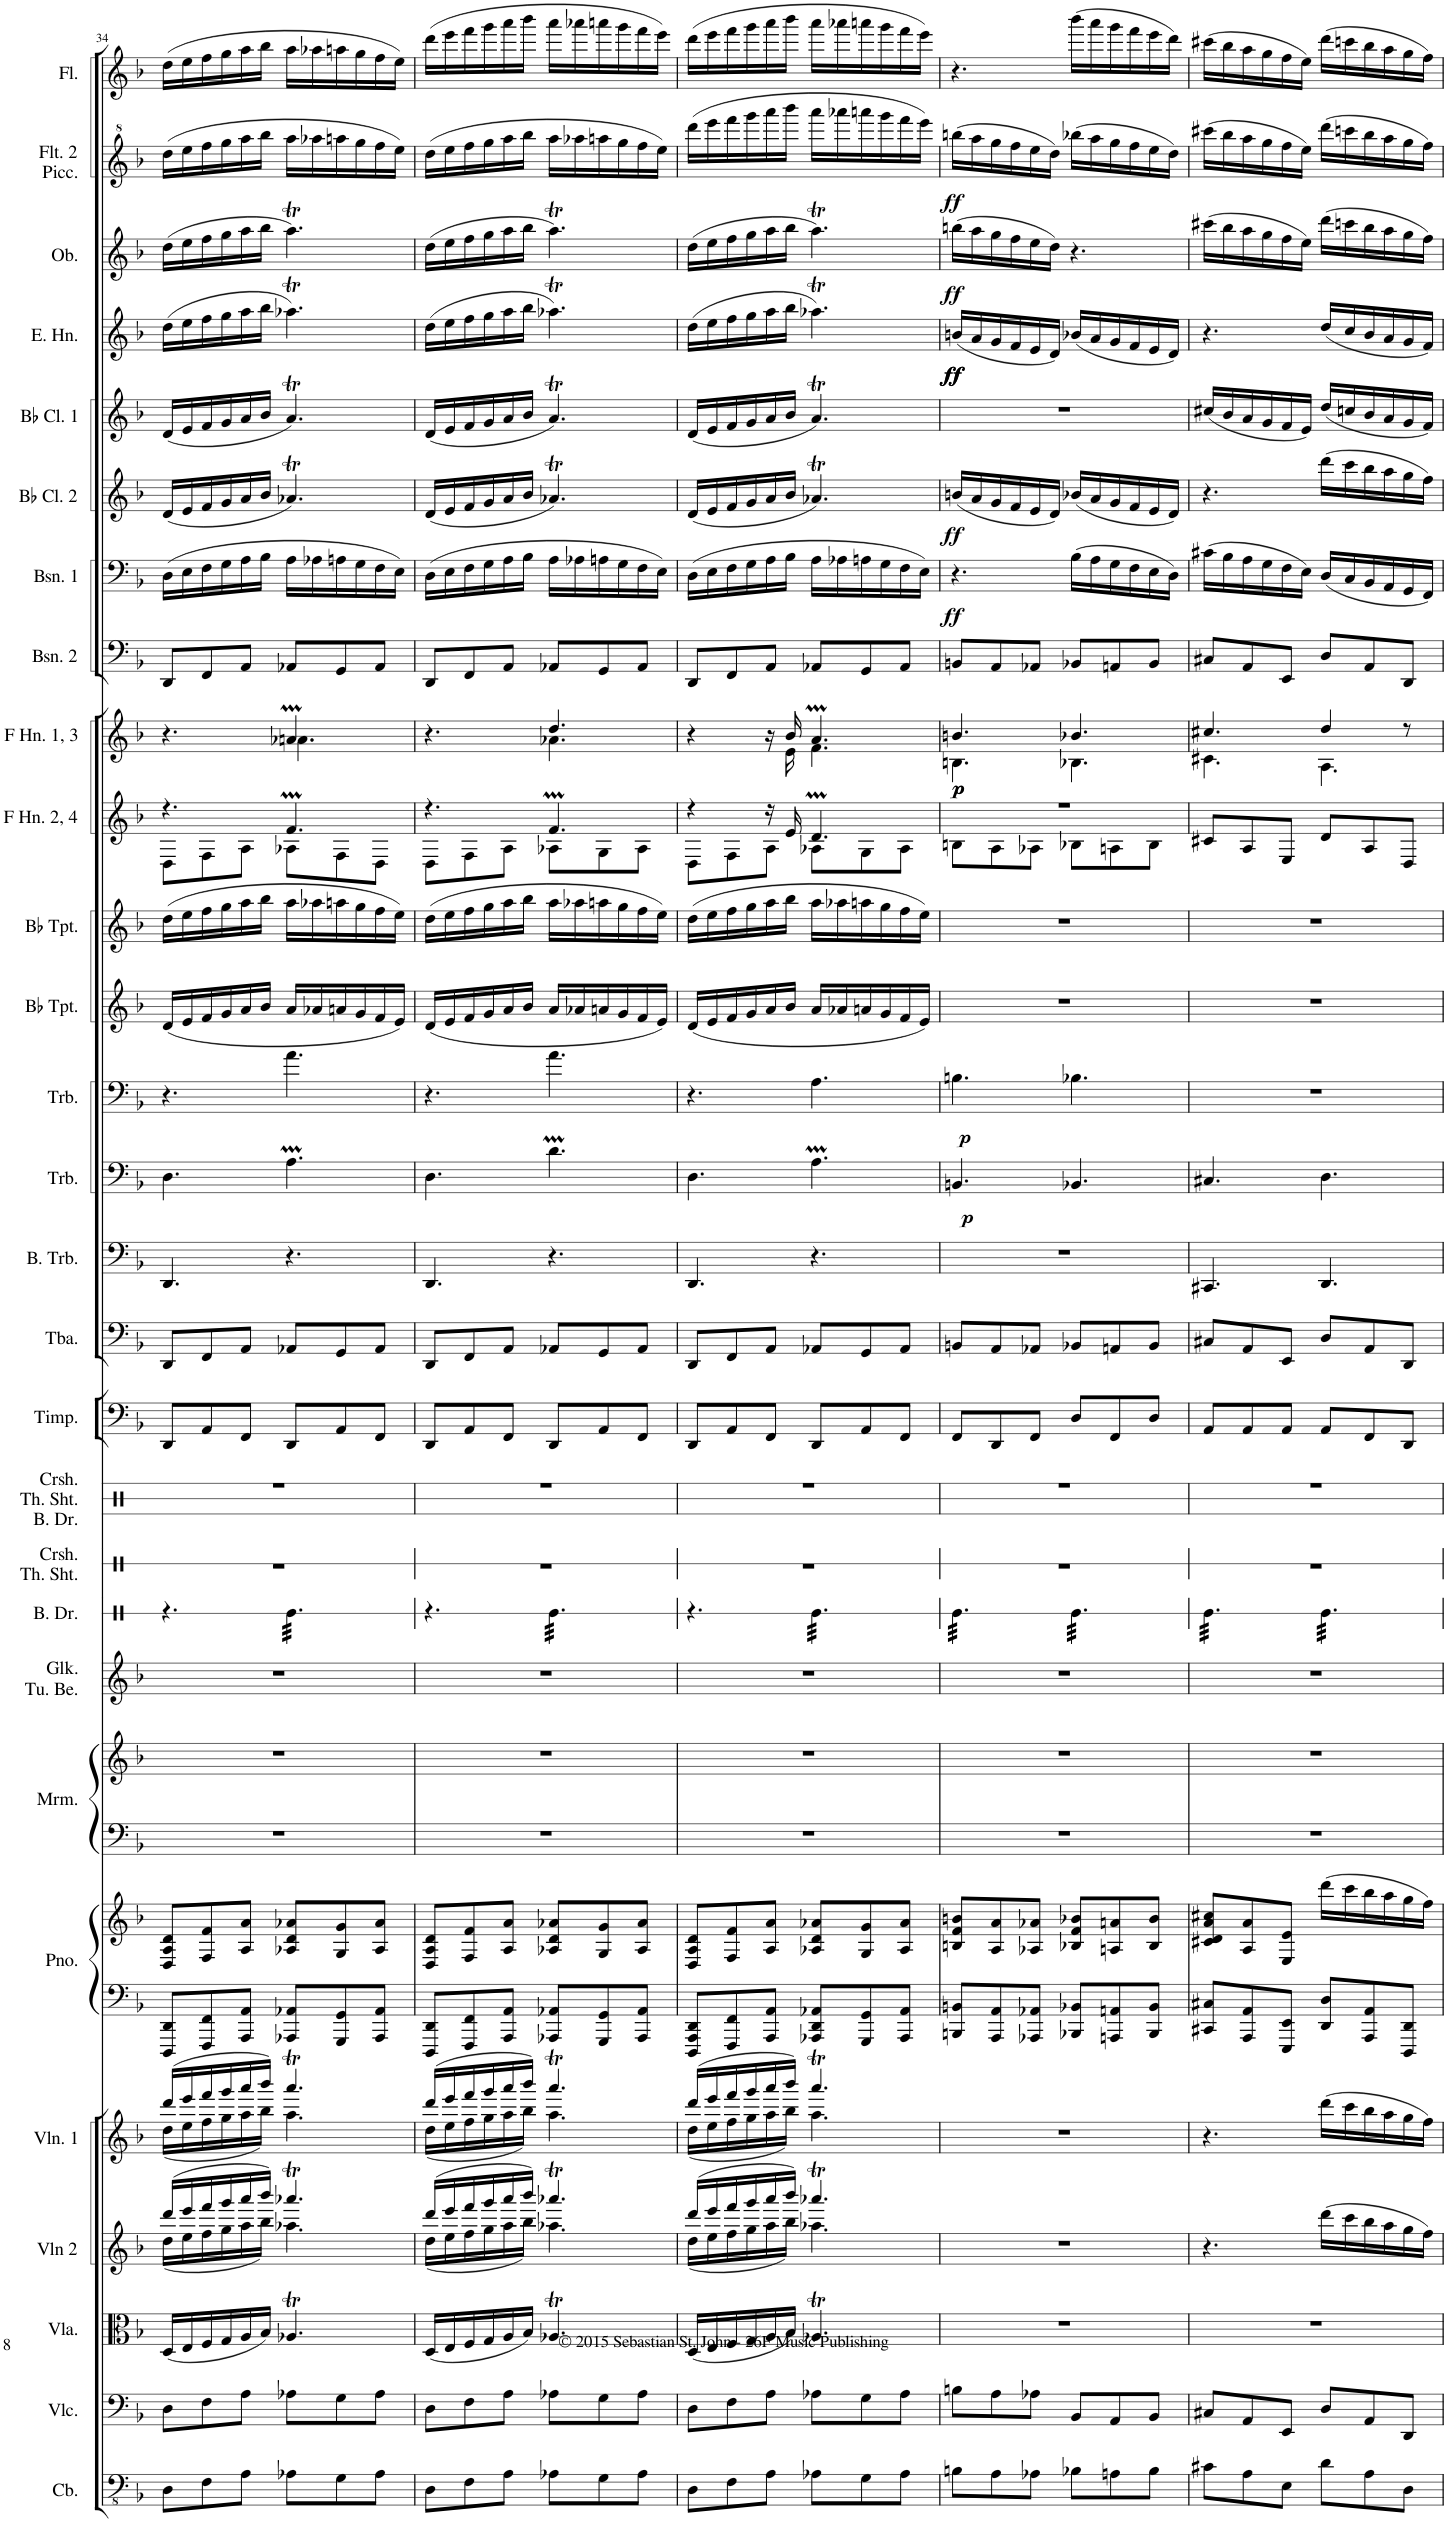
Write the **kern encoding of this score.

**kern	**kern	**kern	**kern	**kern	**kern	**kern	**kern	**kern	**kern	**kern	**kern	**kern	**kern	**kern	**kern	**kern	**dynam	**kern	**dynam	**kern	**kern	**kern	**kern	**dynam	**kern	**kern	**dynam	**kern	**dynam	**kern	**kern	**dynam	**kern	**dynam	**kern	**dynam	**kern
*part28	*part27	*part26	*part25	*part24	*part23	*part23	*part22	*part22	*part21	*part20	*part19	*part18	*part17	*part16	*part15	*part14	*part14	*part13	*part13	*part12	*part11	*part10	*part9	*part9	*part8	*part7	*part7	*part6	*part6	*part5	*part4	*part4	*part3	*part3	*part2	*part2	*part1
*staff30	*staff29	*staff28	*staff27	*staff26	*staff25	*staff24	*staff23	*staff22	*staff21	*staff20	*staff19	*staff18	*staff17	*staff16	*staff15	*staff14	*staff14	*staff13	*staff13	*staff12	*staff11	*staff10	*staff9	*staff9	*staff8	*staff7	*staff7	*staff6	*staff6	*staff5	*staff4	*staff4	*staff3	*staff3	*staff2	*staff2	*staff1
*I"Contrabass	*I"Violoncello	*I"Viola	*I"Violin 2	*I"Violin 1	*I"Piano	*	*I"Marimba	*	*I"Glockenspiel Tubular Bells	*I"Bass Drum	*I"Crash Thundersheet	*I"Crash Thundersheet Bass Drum	*I"Timpani	*I"Tuba	*I"Bass Trombone	*I"Trombone	*	*I"Trombone	*	*I"Bb Trumpet	*I"Trumpets in Bb	*I"Horn in F 2, 4	*I"Horn in F 1, 3	*	*I"Bassoon 2	*I"Bassoon 1	*	*I"Clarinets in Bb 2	*	*I"Bb Clarinet 1	*I"English Horn	*	*I"Oboes	*	*I"Flute 2 Piccolo	*	*I"Flutes
*I'Cb.	*I'Vlc.	*I'Vla.	*I'Vln 2	*I'Vln. 1	*I'Pno.	*	*I'Mrm.	*	*I'Glk. Tu. Be.	*I'B. Dr.	*I'Crsh. Th. Sht.	*I'Crsh. Th. Sht. B. Dr.	*I'Timp.	*I'Tba.	*I'B. Trb.	*I'Trb.	*	*I'Trb.	*	*I'Bb Tpt.	*	*	*	*	*I'Bsn. 2	*I'Bsn. 1	*	*	*	*I'Bb Cl. 1	*I'E. Hn.	*	*I'Ob.	*	*I'Flt. 2 Picc.	*	*I'Fl.
!!LO:PB:g=z
*clefFv4	*clefF4	*clefC3	*clefG2	*clefG2	*clefF4	*clefG2	*clefF4	*clefG2	*clefG2	*clefX	*clefX	*clefX	*clefF4	*clefF4	*clefF4	*clefF4	*	*clefF4	*	*clefG2	*clefG2	*clefG2	*clefG2	*	*clefF4	*clefF4	*	*clefG2	*	*clefG2	*clefG2	*	*clefG2	*	*clefG^2	*	*clefG2
*ITrd7c12	*	*	*	*	*	*	*	*	*	*	*	*	*	*	*	*	*	*	*	*ITrd1c2	*ITrd1c2	*ITrd4c7	*ITrd4c7	*	*	*	*	*ITrd1c2	*	*ITrd1c2	*ITrd4c7	*	*	*	*ITrd-7c-12	*	*
*k[b-]	*k[b-]	*k[b-]	*k[b-]	*k[b-]	*k[b-]	*k[b-]	*k[b-]	*k[b-]	*k[b-]	*k[]	*k[]	*k[]	*k[b-]	*k[b-]	*k[b-]	*k[b-]	*	*k[b-]	*	*k[b-]	*k[b-]	*k[b-]	*k[b-]	*	*k[b-]	*k[b-]	*	*k[b-]	*	*k[b-]	*k[b-]	*	*k[b-]	*	*k[b-]	*	*k[b-]
*M6/8	*M6/8	*M6/8	*M6/8	*M6/8	*M6/8	*M6/8	*M6/8	*M6/8	*M6/8	*M6/8	*M6/8	*M6/8	*M6/8	*M6/8	*M6/8	*M6/8	*	*M6/8	*	*M6/8	*M6/8	*M6/8	*M6/8	*	*M6/8	*M6/8	*	*M6/8	*	*M6/8	*M6/8	*	*M6/8	*	*M6/8	*	*M6/8
=34	=34	=34	=34	=34	=34	=34	=34	=34	=34	=34	=34	=34	=34	=34	=34	=34	=34	=34	=34	=34	=34	=34	=34	=34	=34	=34	=34	=34	=34	=34	=34	=34	=34	=34	=34	=34	=34
*	*	*	*^	*^	*	*	*	*	*	*	*	*	*	*	*	*	*	*	*	*	*	*^	*^	*	*	*	*	*	*	*	*	*	*	*	*	*	*
8DD\L	8D\L	(16D/LL	(16ddd/LL	(16dd\LL	(16ddd/LL	(16dd\LL	8DDD/ 8DD/L	8D/ 8A/ 8d/L	2.r	2.r	2.r	4.r	2.r	2.r	8DD/L	8DD/L	4.DD/	4.D\	.	4.r	.	(16d/LL	(16dd\LL	4.r	8D\L	4.r	4.ryy	.	8DD/L	(16D\LL	.	(16d/LL	.	(16d/LL	(16dd\LL	.	(16dd\LL	.	(16ddd\LL	.	(16dd\LL
.	.	16E/	16eee/	16ee\	16eee/	16ee\	.	.	.	.	.	.	.	.	.	.	.	.	.	.	.	16e/	16ee\	.	.	.	.	.	.	16E\	.	16e/	.	16e/	16ee\	.	16ee\	.	16eee\	.	16ee\
8FF\	8F\	16F/	16fff/	16ff\	16fff/	16ff\	8FFF/ 8FF/	8F/ 8f/	.	.	.	.	.	.	8AA/	8FF/	.	.	.	.	.	16f/	16ff\	.	8F\	.	.	.	8FF/	16F\	.	16f/	.	16f/	16ff\	.	16ff\	.	16fff\	.	16ff\
.	.	16G/	16ggg/	16gg\	16ggg/	16gg\	.	.	.	.	.	.	.	.	.	.	.	.	.	.	.	16g/	16gg\	.	.	.	.	.	.	16G\	.	16g/	.	16g/	16gg\	.	16gg\	.	16ggg\	.	16gg\
8AA\J	8A\J	16A/	16aaa/	16aa\	16aaa/	16aa\	8AAA/ 8AA/J	8A/ 8a/J	.	.	.	.	.	.	8FF/J	8AA/J	.	.	.	.	.	16a/	16aa\	.	8A\J	.	.	.	8AA/J	16A\	.	16a/	.	16a/	16aa\	.	16aa\	.	16aaa\	.	16aa\
.	.	16B-/JJ)	16bbb-/JJ)	16bb-\JJ)	16bbb-/JJ)	16bb-\JJ)	.	.	.	.	.	.	.	.	.	.	.	.	.	.	.	16b-/JJ	16bb-\JJ	.	.	.	.	.	.	16B-\JJ	.	16b-/JJ	.	16b-/JJ	16bb-\JJ	.	16bb-\JJ	.	16bbb-\JJ	.	16bb-\JJ
*	*	*	*	*	*	*	*	*	*	*	*	*tremolo	*	*	*	*	*	*	*	*	*	*	*	*	*	*	*	*	*	*	*	*	*	*	*	*	*	*	*	*	*
8AA-X\L	8A-X\L	4.A-XT/	4.aaa-XT/	4.aa-X\	4.aaat/	4.aa\	8AAA-X/ 8AA-X/L	8A-X/ 8d/ 8a-X/L	.	.	.	32Re\LLL	.	.	8DD/L	8AA-X/L	4.r	4.Am\	.	4.a\	.	16a/LL	16aa\LL	4.fM/	8A-X\L	4.a-XM/	4.an\	.	8AA-X/L	16A\LL	.	4.a-XT/)	.	4.at/)	4.aa-XT\)	.	4.aat\)	.	16aaa\LL	.	16aa\LL
.	.	.	.	.	.	.	.	.	.	.	.	32Re\	.	.	.	.	.	.	.	.	.	.	.	.	.	.	.	.	.	.	.	.	.	.	.	.	.	.	.	.	.
.	.	.	.	.	.	.	.	.	.	.	.	32Re\	.	.	.	.	.	.	.	.	.	16a-X/	16aa-X\	.	.	.	.	.	.	16A-X\	.	.	.	.	.	.	.	.	16aaa-X\	.	16aa-X\
.	.	.	.	.	.	.	.	.	.	.	.	32Re\	.	.	.	.	.	.	.	.	.	.	.	.	.	.	.	.	.	.	.	.	.	.	.	.	.	.	.	.	.
8GG\	8G\	.	.	.	.	.	8GGG/ 8GG/	8G/ 8g/	.	.	.	32Re\	.	.	8AA/	8GG/	.	.	.	.	.	16an/	16aan\	.	8F\	.	.	.	8GG/	16An\	.	.	.	.	.	.	.	.	16aaan\	.	16aan\
.	.	.	.	.	.	.	.	.	.	.	.	32Re\	.	.	.	.	.	.	.	.	.	.	.	.	.	.	.	.	.	.	.	.	.	.	.	.	.	.	.	.	.
.	.	.	.	.	.	.	.	.	.	.	.	32Re\	.	.	.	.	.	.	.	.	.	16g/	16gg\	.	.	.	.	.	.	16G\	.	.	.	.	.	.	.	.	16ggg\	.	16gg\
.	.	.	.	.	.	.	.	.	.	.	.	32Re\	.	.	.	.	.	.	.	.	.	.	.	.	.	.	.	.	.	.	.	.	.	.	.	.	.	.	.	.	.
8AA-\J	8A-\J	.	.	.	.	.	8AAA-/ 8AA-/J	8A-/ 8a-/J	.	.	.	32Re\	.	.	8FF/J	8AA-/J	.	.	.	.	.	16f/	16ff\	.	8D\J	.	.	.	8AA-/J	16F\	.	.	.	.	.	.	.	.	16fff\	.	16ff\
.	.	.	.	.	.	.	.	.	.	.	.	32Re\	.	.	.	.	.	.	.	.	.	.	.	.	.	.	.	.	.	.	.	.	.	.	.	.	.	.	.	.	.
.	.	.	.	.	.	.	.	.	.	.	.	32Re\	.	.	.	.	.	.	.	.	.	16e/JJ)	16ee\JJ)	.	.	.	.	.	.	16E\JJ)	.	.	.	.	.	.	.	.	16eee\JJ)	.	16ee\JJ)
.	.	.	.	.	.	.	.	.	.	.	.	32Re\JJJ	.	.	.	.	.	.	.	.	.	.	.	.	.	.	.	.	.	.	.	.	.	.	.	.	.	.	.	.	.
=35	=35	=35	=35	=35	=35	=35	=35	=35	=35	=35	=35	=35	=35	=35	=35	=35	=35	=35	=35	=35	=35	=35	=35	=35	=35	=35	=35	=35	=35	=35	=35	=35	=35	=35	=35	=35	=35	=35	=35	=35	=35
8DD\L	8D\L	(16D/LL	(16ddd/LL	(16dd\LL	(16ddd/LL	(16dd\LL	8DDD/ 8DD/L	8D/ 8A/ 8d/L	2.r	2.r	2.r	4.r	2.r	2.r	8DD/L	8DD/L	4.DD/	4.D\	.	4.r	.	(16d/LL	(16dd\LL	4.r	8D\L	4.r	4.ryy	.	8DD/L	(16D\LL	.	(16d/LL	.	(16d/LL	(16dd\LL	.	(16dd\LL	.	(16ddd\LL	.	(16ddd\LL
.	.	16E/	16eee/	16ee\	16eee/	16ee\	.	.	.	.	.	.	.	.	.	.	.	.	.	.	.	16e/	16ee\	.	.	.	.	.	.	16E\	.	16e/	.	16e/	16ee\	.	16ee\	.	16eee\	.	16eee\
8FF\	8F\	16F/	16fff/	16ff\	16fff/	16ff\	8FFF/ 8FF/	8F/ 8f/	.	.	.	.	.	.	8AA/	8FF/	.	.	.	.	.	16f/	16ff\	.	8F\	.	.	.	8FF/	16F\	.	16f/	.	16f/	16ff\	.	16ff\	.	16fff\	.	16fff\
.	.	16G/	16ggg/	16gg\	16ggg/	16gg\	.	.	.	.	.	.	.	.	.	.	.	.	.	.	.	16g/	16gg\	.	.	.	.	.	.	16G\	.	16g/	.	16g/	16gg\	.	16gg\	.	16ggg\	.	16ggg\
8AA\J	8A\J	16A/	16aaa/	16aa\	16aaa/	16aa\	8AAA/ 8AA/J	8A/ 8a/J	.	.	.	.	.	.	8FF/J	8AA/J	.	.	.	.	.	16a/	16aa\	.	8A\J	.	.	.	8AA/J	16A\	.	16a/	.	16a/	16aa\	.	16aa\	.	16aaa\	.	16aaa\
.	.	16B-/JJ)	16bbb-/JJ)	16bb-\JJ)	16bbb-/JJ)	16bb-\JJ)	.	.	.	.	.	.	.	.	.	.	.	.	.	.	.	16b-/JJ	16bb-\JJ	.	.	.	.	.	.	16B-\JJ	.	16b-/JJ	.	16b-/JJ	16bb-\JJ	.	16bb-\JJ	.	16bbb-\JJ	.	16bbb-\JJ
8AA-X\L	8A-X\L	4.A-XT/	4.aaa-XT/	4.aa-X\	4.aaat/	4.aa\	8AAA-X/ 8AA-X/L	8A-X/ 8d/ 8a-X/L	.	.	.	32Re\LLL	.	.	8DD/L	8AA-X/L	4.r	4.dM\	.	4.a\	.	16a/LL	16aa\LL	4.fM/	8A-X\L	4.dd/	4.a-X\	.	8AA-X/L	16A\LL	.	4.a-XT/)	.	4.at/)	4.aa-XT\)	.	4.aat\)	.	16aaa\LL	.	16aaa\LL
.	.	.	.	.	.	.	.	.	.	.	.	32Re\	.	.	.	.	.	.	.	.	.	.	.	.	.	.	.	.	.	.	.	.	.	.	.	.	.	.	.	.	.
.	.	.	.	.	.	.	.	.	.	.	.	32Re\	.	.	.	.	.	.	.	.	.	16a-X/	16aa-X\	.	.	.	.	.	.	16A-X\	.	.	.	.	.	.	.	.	16aaa-X\	.	16aaa-X\
.	.	.	.	.	.	.	.	.	.	.	.	32Re\	.	.	.	.	.	.	.	.	.	.	.	.	.	.	.	.	.	.	.	.	.	.	.	.	.	.	.	.	.
8GG\	8G\	.	.	.	.	.	8GGG/ 8GG/	8G/ 8g/	.	.	.	32Re\	.	.	8AA/	8GG/	.	.	.	.	.	16an/	16aan\	.	8G\	.	.	.	8GG/	16An\	.	.	.	.	.	.	.	.	16aaan\	.	16aaan\
.	.	.	.	.	.	.	.	.	.	.	.	32Re\	.	.	.	.	.	.	.	.	.	.	.	.	.	.	.	.	.	.	.	.	.	.	.	.	.	.	.	.	.
.	.	.	.	.	.	.	.	.	.	.	.	32Re\	.	.	.	.	.	.	.	.	.	16g/	16gg\	.	.	.	.	.	.	16G\	.	.	.	.	.	.	.	.	16ggg\	.	16ggg\
.	.	.	.	.	.	.	.	.	.	.	.	32Re\	.	.	.	.	.	.	.	.	.	.	.	.	.	.	.	.	.	.	.	.	.	.	.	.	.	.	.	.	.
8AA-\J	8A-\J	.	.	.	.	.	8AAA-/ 8AA-/J	8A-/ 8a-/J	.	.	.	32Re\	.	.	8FF/J	8AA-/J	.	.	.	.	.	16f/	16ff\	.	8A-\J	.	.	.	8AA-/J	16F\	.	.	.	.	.	.	.	.	16fff\	.	16fff\
.	.	.	.	.	.	.	.	.	.	.	.	32Re\	.	.	.	.	.	.	.	.	.	.	.	.	.	.	.	.	.	.	.	.	.	.	.	.	.	.	.	.	.
.	.	.	.	.	.	.	.	.	.	.	.	32Re\	.	.	.	.	.	.	.	.	.	16e/JJ)	16ee\JJ)	.	.	.	.	.	.	16E\JJ)	.	.	.	.	.	.	.	.	16eee\JJ)	.	16eee\JJ)
.	.	.	.	.	.	.	.	.	.	.	.	32Re\JJJ	.	.	.	.	.	.	.	.	.	.	.	.	.	.	.	.	.	.	.	.	.	.	.	.	.	.	.	.	.
=36	=36	=36	=36	=36	=36	=36	=36	=36	=36	=36	=36	=36	=36	=36	=36	=36	=36	=36	=36	=36	=36	=36	=36	=36	=36	=36	=36	=36	=36	=36	=36	=36	=36	=36	=36	=36	=36	=36	=36	=36	=36
8DD\L	8D\L	(16D/LL	(16ddd/LL	(16dd\LL	(16ddd/LL	(16dd\LL	8DDD/ 8AAA/ 8DD/L	8D/ 8A/ 8d/L	2.r	2.r	2.r	4.r	2.r	2.r	8DD/L	8DD/L	4.DD/	4.D\	.	4.r	.	(16d/LL	(16dd\LL	4r	8D\L	4r	16ryy	.	8DD/L	(16D\LL	.	(16d/LL	.	(16d/LL	(16dd\LL	.	(16dd\LL	.	(16dddd\LL	.	(16ddd\LL
*	*	*	*	*	*	*	*	*	*	*	*	*	*	*	*	*	*	*	*	*	*	*	*	*	*	*v	*v	*	*	*	*	*	*	*	*	*	*	*	*	*	*
.	.	16E/	16eee/	16ee\	16eee/	16ee\	.	.	.	.	.	.	.	.	.	.	.	.	.	.	.	16e/	16ee\	.	.	.	.	.	16E\	.	16e/	.	16e/	16ee\	.	16ee\	.	16eeee\	.	16eee\
8FF\	8F\	16F/	16fff/	16ff\	16fff/	16ff\	8FFF/ 8FF/	8F/ 8f/	.	.	.	.	.	.	8AA/	8FF/	.	.	.	.	.	16f/	16ff\	.	8F\	.	.	8FF/	16F\	.	16f/	.	16f/	16ff\	.	16ff\	.	16ffff\	.	16fff\
.	.	16G/	16ggg/	16gg\	16ggg/	16gg\	.	.	.	.	.	.	.	.	.	.	.	.	.	.	.	16g/	16gg\	.	.	.	.	.	16G\	.	16g/	.	16g/	16gg\	.	16gg\	.	16gggg\	.	16ggg\
8AA\J	8A\J	16A/	16aaa/	16aa\	16aaa/	16aa\	8AAA/ 8AA/J	8A/ 8a/J	.	.	.	.	.	.	8FF/J	8AA/J	.	.	.	.	.	16a/	16aa\	16r	8A\J	16r	.	8AA/J	16A\	.	16a/	.	16a/	16aa\	.	16aa\	.	16aaaa\	.	16aaa\
*	*	*	*	*	*	*	*	*	*	*	*	*	*	*	*	*	*	*	*	*	*	*	*	*	*	*^	*	*	*	*	*	*	*	*	*	*	*	*	*	*
.	.	16B-/JJ)	16bbb-/JJ)	16bb-\JJ)	16bbb-/JJ)	16bb-\JJ)	.	.	.	.	.	.	.	.	.	.	.	.	.	.	.	16b-/JJ	16bb-\JJ	16e/	.	16b-/	16e\	.	.	16B-\JJ	.	16b-/JJ	.	16b-/JJ	16bb-\JJ	.	16bb-\JJ	.	16bbbb-\JJ	.	16bbb-\JJ
8AA-X\L	8A-X\L	4.A-XT/	4.aaa-XT/	4.aa-X\	4.aaat/	4.aa\	8AAA-X/ 8DD/ 8AA-X/L	8A-X/ 8d/ 8a-X/L	.	.	.	32Re\LLL	.	.	8DD/L	8AA-X/L	4.r	4.Am\	.	4.A\	.	16a/LL	16aa\LL	4.dM/	8A-X\L	4.am/	4.f\	.	8AA-X/L	16A\LL	.	4.a-XT/)	.	4.at/)	4.aa-XT\)	.	4.aat\)	.	16aaaa\LL	.	16aaa\LL
.	.	.	.	.	.	.	.	.	.	.	.	32Re\	.	.	.	.	.	.	.	.	.	.	.	.	.	.	.	.	.	.	.	.	.	.	.	.	.	.	.	.	.
.	.	.	.	.	.	.	.	.	.	.	.	32Re\	.	.	.	.	.	.	.	.	.	16a-X/	16aa-X\	.	.	.	.	.	.	16A-X\	.	.	.	.	.	.	.	.	16aaaa-X\	.	16aaa-X\
.	.	.	.	.	.	.	.	.	.	.	.	32Re\	.	.	.	.	.	.	.	.	.	.	.	.	.	.	.	.	.	.	.	.	.	.	.	.	.	.	.	.	.
8GG\	8G\	.	.	.	.	.	8GGG/ 8GG/	8G/ 8g/	.	.	.	32Re\	.	.	8AA/	8GG/	.	.	.	.	.	16an/	16aan\	.	8G\	.	.	.	8GG/	16An\	.	.	.	.	.	.	.	.	16aaaan\	.	16aaan\
.	.	.	.	.	.	.	.	.	.	.	.	32Re\	.	.	.	.	.	.	.	.	.	.	.	.	.	.	.	.	.	.	.	.	.	.	.	.	.	.	.	.	.
.	.	.	.	.	.	.	.	.	.	.	.	32Re\	.	.	.	.	.	.	.	.	.	16g/	16gg\	.	.	.	.	.	.	16G\	.	.	.	.	.	.	.	.	16gggg\	.	16ggg\
.	.	.	.	.	.	.	.	.	.	.	.	32Re\	.	.	.	.	.	.	.	.	.	.	.	.	.	.	.	.	.	.	.	.	.	.	.	.	.	.	.	.	.
8AA-\J	8A-\J	.	.	.	.	.	8AAA-/ 8AA-/J	8A-/ 8a-/J	.	.	.	32Re\	.	.	8FF/J	8AA-/J	.	.	.	.	.	16f/	16ff\	.	8A-\J	.	.	.	8AA-/J	16F\	.	.	.	.	.	.	.	.	16ffff\	.	16fff\
.	.	.	.	.	.	.	.	.	.	.	.	32Re\	.	.	.	.	.	.	.	.	.	.	.	.	.	.	.	.	.	.	.	.	.	.	.	.	.	.	.	.	.
.	.	.	.	.	.	.	.	.	.	.	.	32Re\	.	.	.	.	.	.	.	.	.	16e/JJ)	16ee\JJ)	.	.	.	.	.	.	16E\JJ)	.	.	.	.	.	.	.	.	16eeee\JJ)	.	16eee\JJ)
.	.	.	.	.	.	.	.	.	.	.	.	32Re\JJJ	.	.	.	.	.	.	.	.	.	.	.	.	.	.	.	.	.	.	.	.	.	.	.	.	.	.	.	.	.
*	*	*	*v	*v	*	*	*	*	*	*	*	*	*	*	*	*	*	*	*	*	*	*	*	*	*	*	*	*	*	*	*	*	*	*	*	*	*	*	*	*	*
*	*	*	*	*v	*v	*	*	*	*	*	*	*	*	*	*	*	*	*	*	*	*	*	*	*	*	*	*	*	*	*	*	*	*	*	*	*	*	*	*	*
=37	=37	=37	=37	=37	=37	=37	=37	=37	=37	=37	=37	=37	=37	=37	=37	=37	=37	=37	=37	=37	=37	=37	=37	=37	=37	=37	=37	=37	=37	=37	=37	=37	=37	=37	=37	=37	=37	=37	=37
!	!	!	!	!	!	!	!	!	!	!	!	!	!	!	!	!	!LO:DY:b	!	!LO:DY:b	!	!	!	!	!	!	!LO:DY:b	!	!	!	!	!	!	!	!	!	!	!	!	!
!	!	!	!	!	!	!	!	!	!	!	!	!	!	!	!	!	!	!	!	!	!	!	!	!	!	!LO:DY:n=1:b	!	!	!LO:DY:b	!	!LO:DY:b	!	!	!LO:DY:b	!	!	!	!	!
!	!	!	!	!	!	!	!	!	!	!	!	!	!	!	!	!	!	!	!	!	!	!	!	!	!	!	!	!	!	!	!	!	!	!LO:DY:n=1:b	!	!	!	!	!
!	!	!	!	!	!	!	!	!	!	!	!	!	!	!	!	!	!	!	!	!	!	!	!	!	!	!	!	!	!	!	!	!	!	!LO:DY:n=2:b	!	!LO:DY:b	!	!LO:DY:b	!
8BBn\L	8Bn\L	2.r	2.r	2.r	8BBBn/ 8BBn/L	8Bn/ 8f/ 8bn/L	2.r	2.r	2.r	32Re\LLL	2.r	2.r	8FF/L	8BBn/L	2.r	4.BBn/	p	4.Bn\	p	2.r	2.r	2.r	8Bn\L	4.bn/	4.Bn\	p p	8BBn/L	4.r	ff	(16bn/LL	ff	2.r	(16bn/LL	ff ff ff	(16bbn\LL	ff	(16bbbn\LL	ff	4.r
.	.	.	.	.	.	.	.	.	.	32Re\	.	.	.	.	.	.	.	.	.	.	.	.	.	.	.	.	.	.	.	.	.	.	.	.	.	.	.	.	.
.	.	.	.	.	.	.	.	.	.	32Re\	.	.	.	.	.	.	.	.	.	.	.	.	.	.	.	.	.	.	.	16a/	.	.	16a/	.	16aa\	.	16aaa\	.	.
.	.	.	.	.	.	.	.	.	.	32Re\	.	.	.	.	.	.	.	.	.	.	.	.	.	.	.	.	.	.	.	.	.	.	.	.	.	.	.	.	.
8AA\	8A\	.	.	.	8AAA/ 8AA/	8A/ 8a/	.	.	.	32Re\	.	.	8DD/	8AA/	.	.	.	.	.	.	.	.	8A\	.	.	.	8AA/	.	.	16g/	.	.	16g/	.	16gg\	.	16ggg\	.	.
.	.	.	.	.	.	.	.	.	.	32Re\	.	.	.	.	.	.	.	.	.	.	.	.	.	.	.	.	.	.	.	.	.	.	.	.	.	.	.	.	.
.	.	.	.	.	.	.	.	.	.	32Re\	.	.	.	.	.	.	.	.	.	.	.	.	.	.	.	.	.	.	.	16f/	.	.	16f/	.	16ff\	.	16fff\	.	.
.	.	.	.	.	.	.	.	.	.	32Re\	.	.	.	.	.	.	.	.	.	.	.	.	.	.	.	.	.	.	.	.	.	.	.	.	.	.	.	.	.
8AA-X\J	8A-X\J	.	.	.	8AAA-X/ 8AA-X/J	8A-X/ 8a-X/J	.	.	.	32Re\	.	.	8FF/J	8AA-X/J	.	.	.	.	.	.	.	.	8A-X\J	.	.	.	8AA-X/J	.	.	16e/	.	.	16e/	.	16ee\	.	16eee\	.	.
.	.	.	.	.	.	.	.	.	.	32Re\	.	.	.	.	.	.	.	.	.	.	.	.	.	.	.	.	.	.	.	.	.	.	.	.	.	.	.	.	.
.	.	.	.	.	.	.	.	.	.	32Re\	.	.	.	.	.	.	.	.	.	.	.	.	.	.	.	.	.	.	.	16d/JJ)	.	.	16d/JJ)	.	16dd\JJ)	.	16ddd\JJ)	.	.
.	.	.	.	.	.	.	.	.	.	32Re\JJJ	.	.	.	.	.	.	.	.	.	.	.	.	.	.	.	.	.	.	.	.	.	.	.	.	.	.	.	.	.
8BB-X\L	8BB-/L	.	.	.	8BBB-X/ 8BB-X/L	8B-X/ 8f/ 8b-X/L	.	.	.	32Re\LLL	.	.	8D/L	8BB-X/L	.	4.BB-X/	.	4.B-X\	.	.	.	.	8B-X\L	4.b-X/	4.B-X\	.	8BB-X/L	(16B-\LL	.	(16b-X/LL	.	.	(16b-X/LL	.	4.r	.	(16bbb-X\LL	.	(16bbb-\LL
.	.	.	.	.	.	.	.	.	.	32Re\	.	.	.	.	.	.	.	.	.	.	.	.	.	.	.	.	.	.	.	.	.	.	.	.	.	.	.	.	.
.	.	.	.	.	.	.	.	.	.	32Re\	.	.	.	.	.	.	.	.	.	.	.	.	.	.	.	.	.	16A\	.	16a/	.	.	16a/	.	.	.	16aaa\	.	16aaa\
.	.	.	.	.	.	.	.	.	.	32Re\	.	.	.	.	.	.	.	.	.	.	.	.	.	.	.	.	.	.	.	.	.	.	.	.	.	.	.	.	.
8AAn\	8AA/	.	.	.	8AAAn/ 8AAn/	8An/ 8an/	.	.	.	32Re\	.	.	8FF/	8AAn/	.	.	.	.	.	.	.	.	8An\	.	.	.	8AAn/	16G\	.	16g/	.	.	16g/	.	.	.	16ggg\	.	16ggg\
.	.	.	.	.	.	.	.	.	.	32Re\	.	.	.	.	.	.	.	.	.	.	.	.	.	.	.	.	.	.	.	.	.	.	.	.	.	.	.	.	.
.	.	.	.	.	.	.	.	.	.	32Re\	.	.	.	.	.	.	.	.	.	.	.	.	.	.	.	.	.	16F\	.	16f/	.	.	16f/	.	.	.	16fff\	.	16fff\
.	.	.	.	.	.	.	.	.	.	32Re\	.	.	.	.	.	.	.	.	.	.	.	.	.	.	.	.	.	.	.	.	.	.	.	.	.	.	.	.	.
8BB-\J	8BB-/J	.	.	.	8BBB-/ 8BB-/J	8B-/ 8b-/J	.	.	.	32Re\	.	.	8D/J	8BB-/J	.	.	.	.	.	.	.	.	8B-\J	.	.	.	8BB-/J	16E\	.	16e/	.	.	16e/	.	.	.	16eee\	.	16eee\
.	.	.	.	.	.	.	.	.	.	32Re\	.	.	.	.	.	.	.	.	.	.	.	.	.	.	.	.	.	.	.	.	.	.	.	.	.	.	.	.	.
.	.	.	.	.	.	.	.	.	.	32Re\	.	.	.	.	.	.	.	.	.	.	.	.	.	.	.	.	.	16D\JJ)	.	16d/JJ)	.	.	16d/JJ)	.	.	.	16ddd\JJ)	.	16ddd\JJ)
.	.	.	.	.	.	.	.	.	.	32Re\JJJ	.	.	.	.	.	.	.	.	.	.	.	.	.	.	.	.	.	.	.	.	.	.	.	.	.	.	.	.	.
*	*	*	*	*	*	*	*	*	*	*	*	*	*	*	*	*	*	*	*	*	*	*v	*v	*	*	*	*	*	*	*	*	*	*	*	*	*	*	*	*
=38	=38	=38	=38	=38	=38	=38	=38	=38	=38	=38	=38	=38	=38	=38	=38	=38	=38	=38	=38	=38	=38	=38	=38	=38	=38	=38	=38	=38	=38	=38	=38	=38	=38	=38	=38	=38	=38	=38
8C#X\L	8C#X/L	2.r	4.r	4.r	8CC#X/ 8C#X/L	8c#X/ 8d/ 8a/ 8cc#X/L	2.r	2.r	2.r	32Re\LLL	2.r	2.r	8AA/L	8C#X/L	4.CC#X/	4.C#X/	.	2.r	.	2.r	2.r	8c#X/L	4.cc#X/	4.c#X\	.	8C#X/L	(16c#X\LL	.	4.r	.	(16cc#X/LL	4.r	.	(16ccc#X\LL	.	(16cccc#X\LL	.	(16ccc#X\LL
.	.	.	.	.	.	.	.	.	.	32Re\	.	.	.	.	.	.	.	.	.	.	.	.	.	.	.	.	.	.	.	.	.	.	.	.	.	.	.	.
.	.	.	.	.	.	.	.	.	.	32Re\	.	.	.	.	.	.	.	.	.	.	.	.	.	.	.	.	16B-\	.	.	.	16b-/	.	.	16bb-\	.	16bbb-\	.	16bb-\
.	.	.	.	.	.	.	.	.	.	32Re\	.	.	.	.	.	.	.	.	.	.	.	.	.	.	.	.	.	.	.	.	.	.	.	.	.	.	.	.
8AA\	8AA/	.	.	.	8AAA/ 8AA/	8A/ 8a/	.	.	.	32Re\	.	.	8AA/	8AA/	.	.	.	.	.	.	.	8A/	.	.	.	8AA/	16A\	.	.	.	16a/	.	.	16aa\	.	16aaa\	.	16aa\
.	.	.	.	.	.	.	.	.	.	32Re\	.	.	.	.	.	.	.	.	.	.	.	.	.	.	.	.	.	.	.	.	.	.	.	.	.	.	.	.
.	.	.	.	.	.	.	.	.	.	32Re\	.	.	.	.	.	.	.	.	.	.	.	.	.	.	.	.	16G\	.	.	.	16g/	.	.	16gg\	.	16ggg\	.	16gg\
.	.	.	.	.	.	.	.	.	.	32Re\	.	.	.	.	.	.	.	.	.	.	.	.	.	.	.	.	.	.	.	.	.	.	.	.	.	.	.	.
8EE\J	8EE/J	.	.	.	8EEE/ 8EE/J	8E/ 8e/J	.	.	.	32Re\	.	.	8AA/J	8EE/J	.	.	.	.	.	.	.	8E/J	.	.	.	8EE/J	16F\	.	.	.	16f/	.	.	16ff\	.	16fff\	.	16ff\
.	.	.	.	.	.	.	.	.	.	32Re\	.	.	.	.	.	.	.	.	.	.	.	.	.	.	.	.	.	.	.	.	.	.	.	.	.	.	.	.
.	.	.	.	.	.	.	.	.	.	32Re\	.	.	.	.	.	.	.	.	.	.	.	.	.	.	.	.	16E\JJ)	.	.	.	16e/JJ)	.	.	16ee\JJ)	.	16eee\JJ)	.	16ee\JJ)
.	.	.	.	.	.	.	.	.	.	32Re\JJJ	.	.	.	.	.	.	.	.	.	.	.	.	.	.	.	.	.	.	.	.	.	.	.	.	.	.	.	.
8D\L	8D/L	.	(16ddd\LL	(16ddd\LL	8DD/ 8D/L	(16ddd\LL	.	.	.	32Re\LLL	.	.	8AA/L	8D/L	4.DD/	4.D\	.	.	.	.	.	8d/L	4dd/	4.A\	.	8D/L	(16D/LL	.	(16ddd\LL	.	(16dd/LL	(16dd/LL	.	(16ddd\LL	.	(16dddd\LL	.	(16ddd\LL
.	.	.	.	.	.	.	.	.	.	32Re\	.	.	.	.	.	.	.	.	.	.	.	.	.	.	.	.	.	.	.	.	.	.	.	.	.	.	.	.
.	.	.	16ccc\	16ccc\	.	16ccc\	.	.	.	32Re\	.	.	.	.	.	.	.	.	.	.	.	.	.	.	.	.	16C/	.	16ccc\	.	16ccn/	16cc/	.	16cccn\	.	16ccccn\	.	16cccn\
.	.	.	.	.	.	.	.	.	.	32Re\	.	.	.	.	.	.	.	.	.	.	.	.	.	.	.	.	.	.	.	.	.	.	.	.	.	.	.	.
8AA\	8AA/	.	16bb-\	16bb-\	8AAA/ 8AA/	16bb-\	.	.	.	32Re\	.	.	8FF/	8AA/	.	.	.	.	.	.	.	8A/	.	.	.	8AA/	16BB-/	.	16bb-\	.	16b-/	16b-/	.	16bb-\	.	16bbb-\	.	16bb-\
.	.	.	.	.	.	.	.	.	.	32Re\	.	.	.	.	.	.	.	.	.	.	.	.	.	.	.	.	.	.	.	.	.	.	.	.	.	.	.	.
.	.	.	16aa\	16aa\	.	16aa\	.	.	.	32Re\	.	.	.	.	.	.	.	.	.	.	.	.	.	.	.	.	16AA/	.	16aa\	.	16a/	16a/	.	16aa\	.	16aaa\	.	16aa\
.	.	.	.	.	.	.	.	.	.	32Re\	.	.	.	.	.	.	.	.	.	.	.	.	.	.	.	.	.	.	.	.	.	.	.	.	.	.	.	.
8DD\J	8DD/J	.	16gg\	16gg\	8DDD/ 8DD/J	16gg\	.	.	.	32Re\	.	.	8DD/J	8DD/J	.	.	.	.	.	.	.	8D/J	8r	.	.	8DD/J	16GG/	.	16gg\	.	16g/	16g/	.	16gg\	.	16ggg\	.	16gg\
.	.	.	.	.	.	.	.	.	.	32Re\	.	.	.	.	.	.	.	.	.	.	.	.	.	.	.	.	.	.	.	.	.	.	.	.	.	.	.	.
.	.	.	16ff\JJ)	16ff\JJ)	.	16ff\JJ)	.	.	.	32Re\	.	.	.	.	.	.	.	.	.	.	.	.	.	.	.	.	16FF/JJ)	.	16ff\JJ)	.	16f/JJ)	16f/JJ)	.	16ff\JJ)	.	16fff\JJ)	.	16ff\JJ)
.	.	.	.	.	.	.	.	.	.	32Re\JJJ	.	.	.	.	.	.	.	.	.	.	.	.	.	.	.	.	.	.	.	.	.	.	.	.	.	.	.	.
*	*	*	*	*	*	*	*	*	*	*Xtremolo	*	*	*	*	*	*	*	*	*	*	*	*	*	*	*	*	*	*	*	*	*	*	*	*	*	*	*	*
*	*	*	*	*	*	*	*	*	*	*	*	*	*	*	*	*	*	*	*	*	*	*	*v	*v	*	*	*	*	*	*	*	*	*	*	*	*	*	*
=	=	=	=	=	=	=	=	=	=	=	=	=	=	=	=	=	=	=	=	=	=	=	=	=	=	=	=	=	=	=	=	=	=	=	=	=	=
*-	*-	*-	*-	*-	*-	*-	*-	*-	*-	*-	*-	*-	*-	*-	*-	*-	*-	*-	*-	*-	*-	*-	*-	*-	*-	*-	*-	*-	*-	*-	*-	*-	*-	*-	*-	*-	*-
